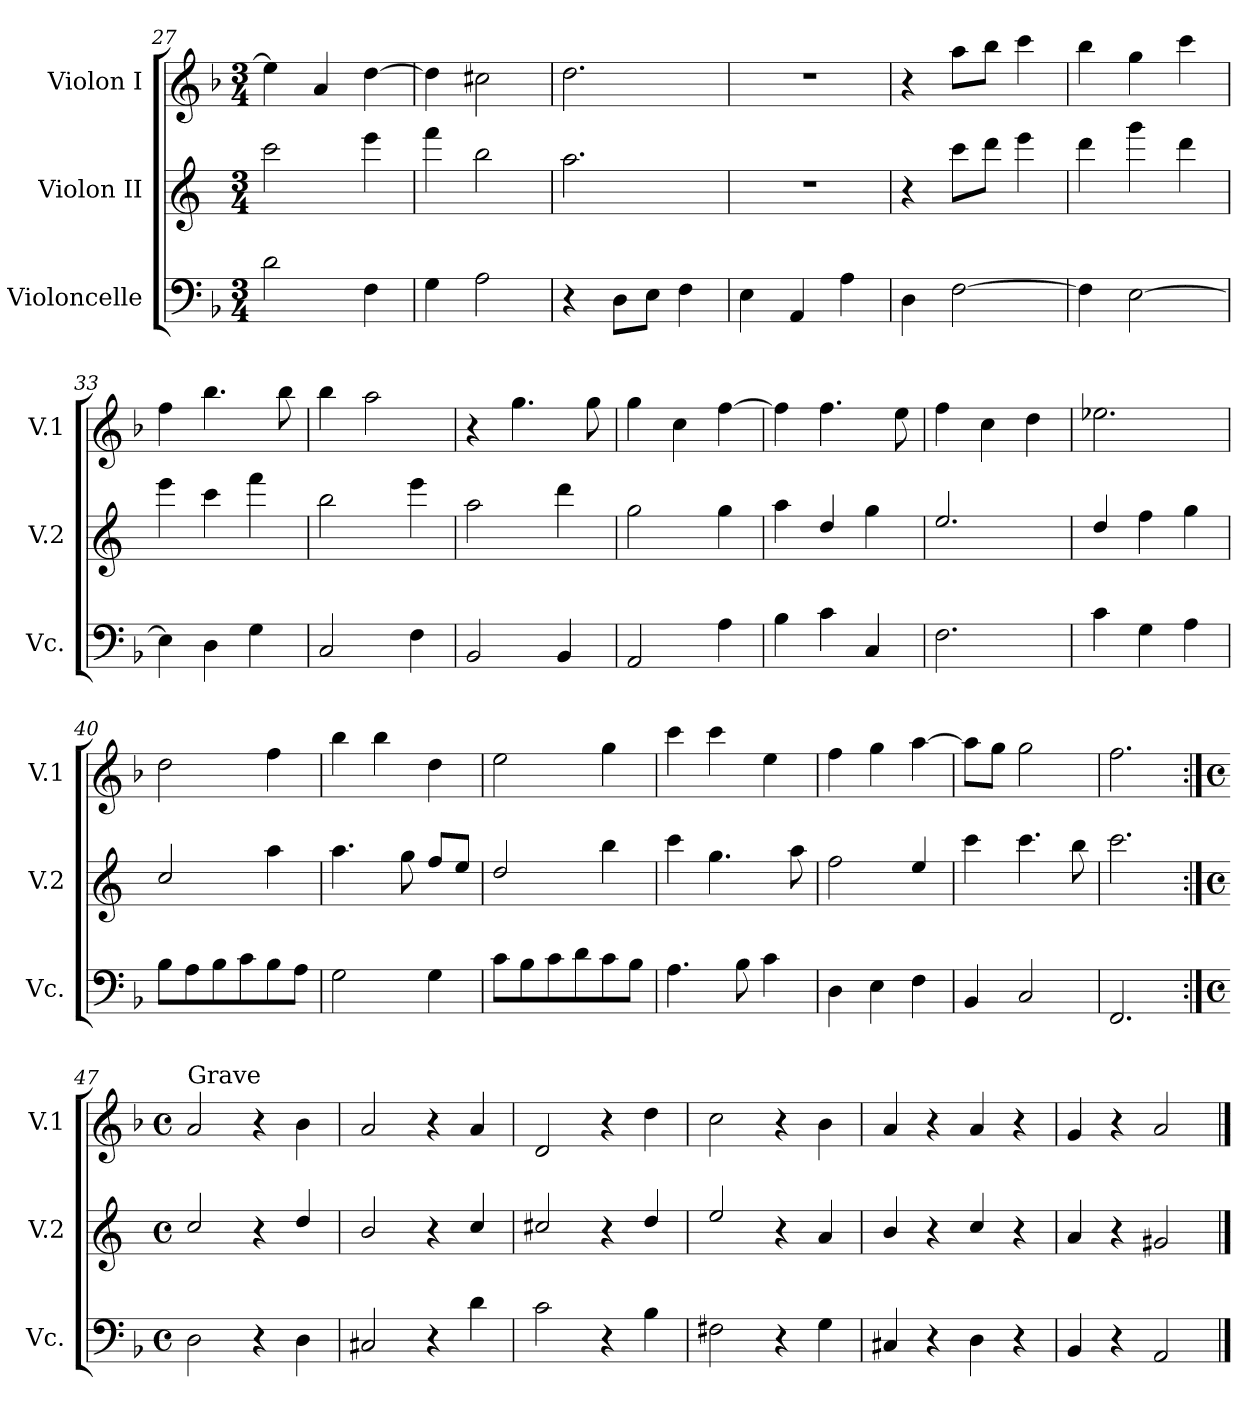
**kern	**kern	**kern
*part3	*part2	*part1
*staff3	*staff2	*staff1
*I"Violoncelle	*I"Violon II	*I"Violon I
*I'Vc.	*I'V.2	*I'V.1
!!LO:LB:g=z
*clefF4	*clefG2	*clefG2
*	*ITrd4c7	*
*k[b-]	*k[b-]	*k[b-]
*F:	*F:	*F:
*M3/4	*M3/4	*M3/4
=27	=27	=27
2d\	2ff\	4ee\]
.	.	4a/
4F\	4aa\	[4dd\
=28	=28	=28
4G\	4bb-\	4dd\]
2A\	2ee\	2cc#X\
=29	=29	=29
4r	2.dd\	2.dd\
8D\L	.	.
8E\J	.	.
4F\	.	.
=30	=30	=30
4E\	2.r	2.r
4AA/	.	.
4A\	.	.
=31	=31	=31
4D\	4r	4r
[2F\	8ff\L	8aa\L
.	8gg\J	8bb-\J
.	4aa\	4ccc\
=32	=32	=32
4F\]	4gg\	4bb-\
[2E\	4ccc\	4gg\
.	4gg\	4ccc\
=33	=33	=33
4E\]	4aa\	4ff\
4D\	4ff\	4.bb-\
4G\	4bb-\	.
.	.	8bb-\
=34	=34	=34
2C/	2ee\	4bb-\
.	.	2aa\
4F\	4aa\	.
=35	=35	=35
2BB-/	2dd\	4r
.	.	4.gg\
4BB-/	4gg\	.
.	.	8gg\
=36	=36	=36
2AA/	2cc\	4gg\
.	.	4cc\
4A\	4cc\	[4ff\
=37	=37	=37
4B-\	4dd\	4ff\]
4c\	4g/	4.ff\
4C/	4cc\	.
.	.	8ee\
=38	=38	=38
2.F\	2.a/	4ff\
.	.	4cc\
.	.	4dd\
=39	=39	=39
4c\	4g/	2.ee-X\
4G\	4b-\	.
4A\	4cc\	.
!!LO:PB:g=z
=40	=40	=40
8B-\L	2f/	2dd\
8A\	.	.
8B-\	.	.
8c\	.	.
8B-\	4dd\	4ff\
8A\J	.	.
=41	=41	=41
2G\	4.dd\	4bb-\
.	.	4bb-\
.	8cc\	.
4G\	8b-/L	4dd\
.	8a/J	.
=42	=42	=42
8c\L	2g/	2ee\
8B-\	.	.
8c\	.	.
8d\	.	.
8c\	4ee\	4gg\
8B-\J	.	.
=43	=43	=43
4.A\	4ff\	4ccc\
.	4.cc\	4ccc\
8B-\	.	.
4c\	.	4ee\
.	8dd\	.
=44	=44	=44
4D\	2b-\	4ff\
4E\	.	4gg\
4F\	4a/	[4aa\
=45	=45	=45
4BB-/	4ff\	8aa\L]
.	.	8gg\J
2C/	4.ff\	2gg\
.	8ee\	.
=46	=46	=46
2.FF/	2.ff\	2.ff\
=47:|!	=47:|!	=47:|!
*M4/4	*M4/4	*M4/4
*met(c)	*met(c)	*met(c)
!	!	!LO:TX:a:t=Grave
2D\	2f/	2a/
4r	4r	4r
4D\	4g/	4b-\
=48	=48	=48
2C#X/	2e/	2a/
4r	4r	4r
4d\	4f/	4a/
=49	=49	=49
2c\	2f#X/	2d/
4r	4r	4r
4B-\	4g/	4dd\
=50	=50	=50
2F#X\	2a/	2cc\
4r	4r	4r
4G\	4d/	4b-\
=51	=51	=51
4C#X/	4e/	4a/
4r	4r	4r
4D\	4f/	4a/
4r	4r	4r
=52	=52	=52
4BB-/	4d/	4g/
4r	4r	4r
2AA/	2c#X/	2a/
==	==	==
*-	*-	*-
